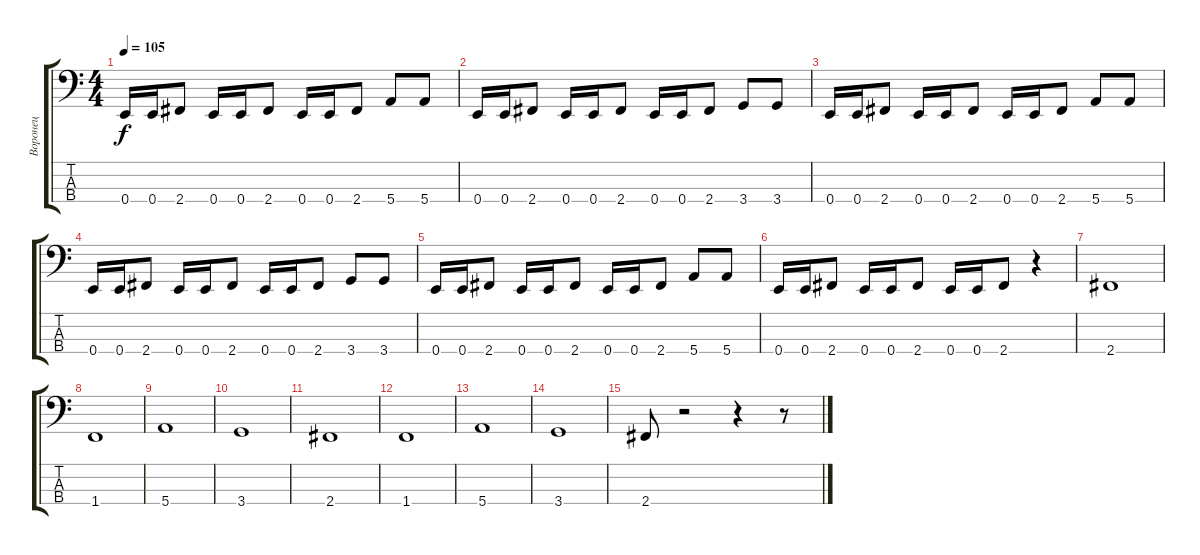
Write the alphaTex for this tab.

\track ("Воронец" "Воронец") {instrument electricbassfinger}
\staff {score tabs}
\tuning (G2 D2 A1 E1) {hide}
\ts (4 4)
\tempo 105
\clef f4
\ks c
0.4.16{dy f} 0.4.16 2.4.8 0.4.16 0.4.16 2.4.8 0.4.16 0.4.16 2.4.8 5.4.8 5.4.8 |
0.4.16 0.4.16 2.4.8 0.4.16 0.4.16 2.4.8 0.4.16 0.4.16 2.4.8 3.4.8 3.4.8 |
0.4.16 0.4.16 2.4.8 0.4.16 0.4.16 2.4.8 0.4.16 0.4.16 2.4.8 5.4.8 5.4.8 |
0.4.16 0.4.16 2.4.8 0.4.16 0.4.16 2.4.8 0.4.16 0.4.16 2.4.8 3.4.8 3.4.8 |
0.4.16 0.4.16 2.4.8 0.4.16 0.4.16 2.4.8 0.4.16 0.4.16 2.4.8 5.4.8 5.4.8 |
0.4.16 0.4.16 2.4.8 0.4.16 0.4.16 2.4.8 0.4.16 0.4.16 2.4.8 r.4 |
2.4.1 |
1.4.1 |
5.4.1 |
3.4.1 |
2.4.1 |
1.4.1 |
5.4.1 |
3.4.1 |
2.4.8 r.2 r.4 r.8
